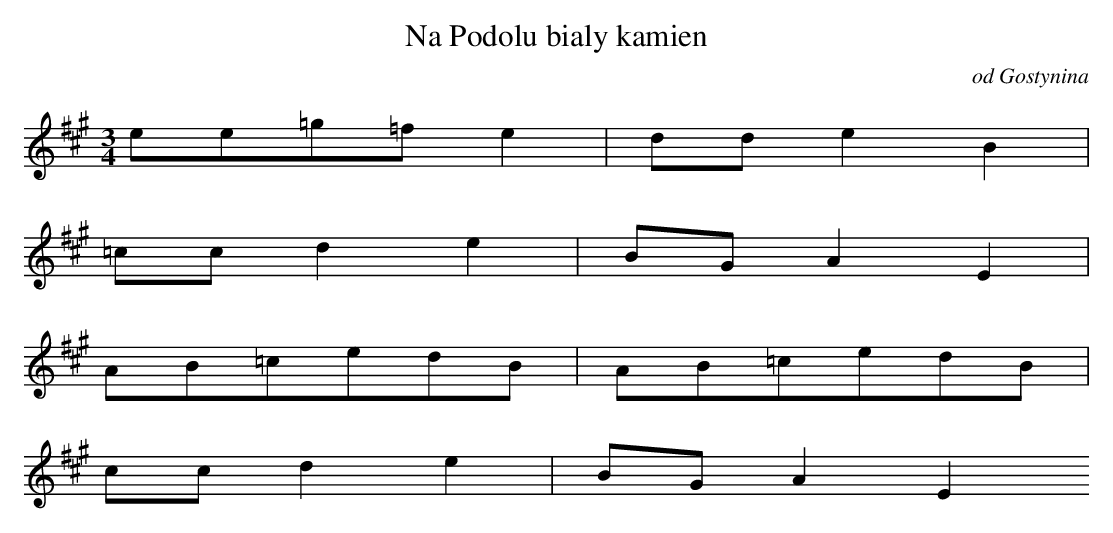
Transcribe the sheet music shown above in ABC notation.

X:1
T: Na Podolu bialy kamien
O: od Gostynina
M: 3/4
L: 1/8
K: A
ee=g=fe2 | dde2B2 |
=ccd2e2 | BGA2E2 |
AB=cedB | AB=cedB |
ccd2e2 | BGA2E2
